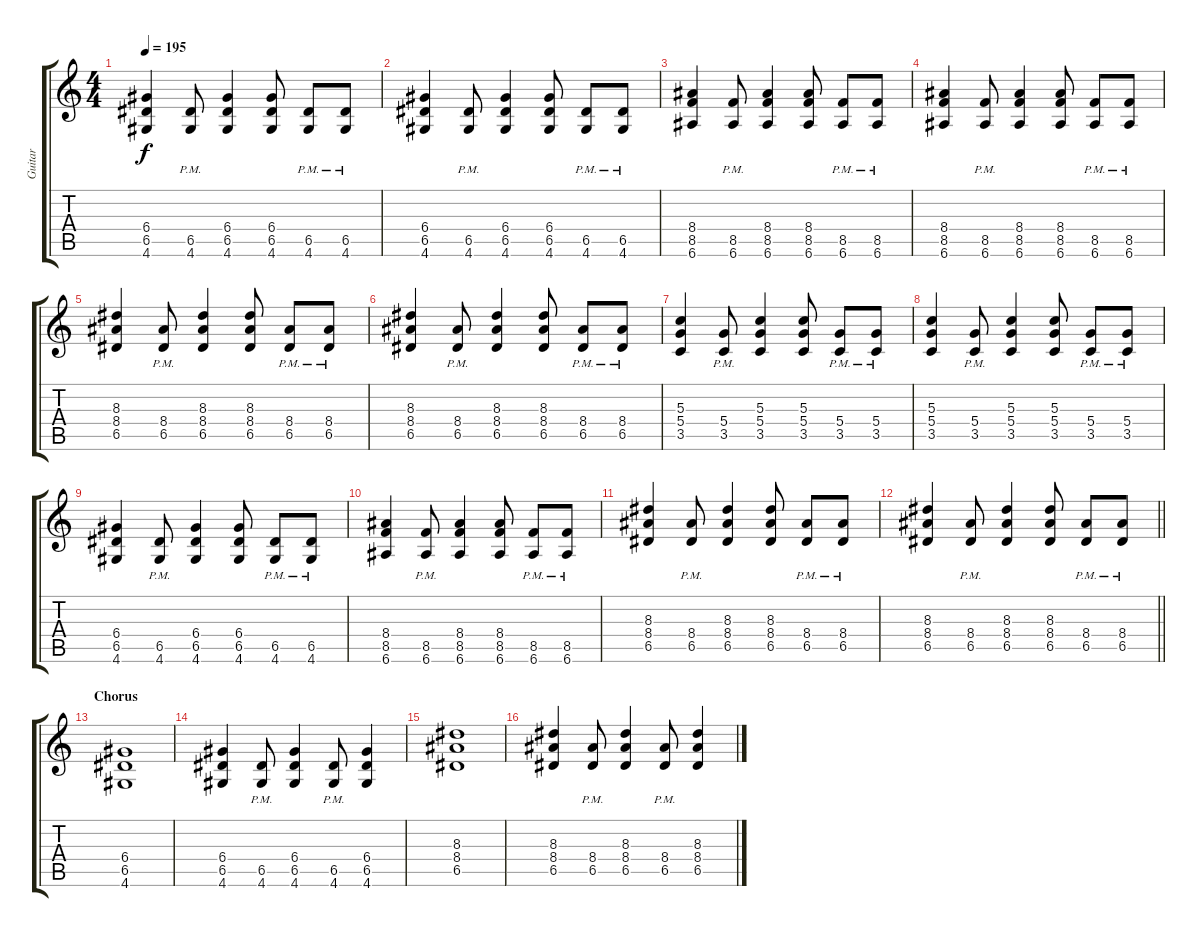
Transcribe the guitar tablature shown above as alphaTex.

\track ("Guitar" "Guitar") {instrument overdrivenguitar}
\staff {score tabs}
\tuning (E4 B3 G3 D3 A2 E2) {hide}
\ts (4 4)
\tempo 195
\clef g2
\ks c
(6.4 6.5 4.6).4{dy f} (6.5{pm} 4.6{pm}).8 (6.4 6.5 4.6).4 (6.4 6.5 4.6).8 (6.5{pm} 4.6{pm}).8 (6.5{pm} 4.6{pm}).8 |
(6.4 6.5 4.6).4 (6.5{pm} 4.6{pm}).8 (6.4 6.5 4.6).4 (6.4 6.5 4.6).8 (6.5{pm} 4.6{pm}).8 (6.5{pm} 4.6{pm}).8 |
(8.4 8.5 6.6).4 (8.5{pm} 6.6{pm}).8 (8.4 8.5 6.6).4 (8.4 8.5 6.6).8 (8.5{pm} 6.6{pm}).8 (8.5{pm} 6.6{pm}).8 |
(8.4 8.5 6.6).4 (8.5{pm} 6.6{pm}).8 (8.4 8.5 6.6).4 (8.4 8.5 6.6).8 (8.5{pm} 6.6{pm}).8 (8.5{pm} 6.6{pm}).8 |
(8.3 8.4 6.5).4 (8.4{pm} 6.5{pm}).8 (8.3 8.4 6.5).4 (8.3 8.4 6.5).8 (8.4{pm} 6.5{pm}).8 (8.4{pm} 6.5{pm}).8 |
(8.3 8.4 6.5).4 (8.4{pm} 6.5{pm}).8 (8.3 8.4 6.5).4 (8.3 8.4 6.5).8 (8.4{pm} 6.5{pm}).8 (8.4{pm} 6.5{pm}).8 |
(5.3 5.4 3.5).4 (5.4{pm} 3.5{pm}).8 (5.3 5.4 3.5).4 (5.3 5.4 3.5).8 (5.4{pm} 3.5{pm}).8 (5.4{pm} 3.5{pm}).8 |
(5.3 5.4 3.5).4 (5.4{pm} 3.5{pm}).8 (5.3 5.4 3.5).4 (5.3 5.4 3.5).8 (5.4{pm} 3.5{pm}).8 (5.4{pm} 3.5{pm}).8 |
(6.4 6.5 4.6).4 (6.5{pm} 4.6{pm}).8 (6.4 6.5 4.6).4 (6.4 6.5 4.6).8 (6.5{pm} 4.6{pm}).8 (6.5{pm} 4.6{pm}).8 |
(8.4 8.5 6.6).4 (8.5{pm} 6.6{pm}).8 (8.4 8.5 6.6).4 (8.4 8.5 6.6).8 (8.5{pm} 6.6{pm}).8 (8.5{pm} 6.6{pm}).8 |
(8.3 8.4 6.5).4 (8.4{pm} 6.5{pm}).8 (8.3 8.4 6.5).4 (8.3 8.4 6.5).8 (8.4{pm} 6.5{pm}).8 (8.4{pm} 6.5{pm}).8 |
\barLineRight lightlight
(8.3 8.4 6.5).4 (8.4{pm} 6.5{pm}).8 (8.3 8.4 6.5).4 (8.3 8.4 6.5).8 (8.4{pm} 6.5{pm}).8 (8.4{pm} 6.5{pm}).8 |
\section ("" "Chorus")
(6.4 6.5 4.6).1 |
(6.4 6.5 4.6).4 (6.5{pm} 4.6{pm}).8 (6.4 6.5 4.6).4 (6.5{pm} 4.6{pm}).8 (6.4 6.5 4.6).4 |
(8.3 8.4 6.5).1 |
(8.3 8.4 6.5).4 (8.4{pm} 6.5{pm}).8 (8.3 8.4 6.5).4 (8.4{pm} 6.5{pm}).8 (8.3 8.4 6.5).4
